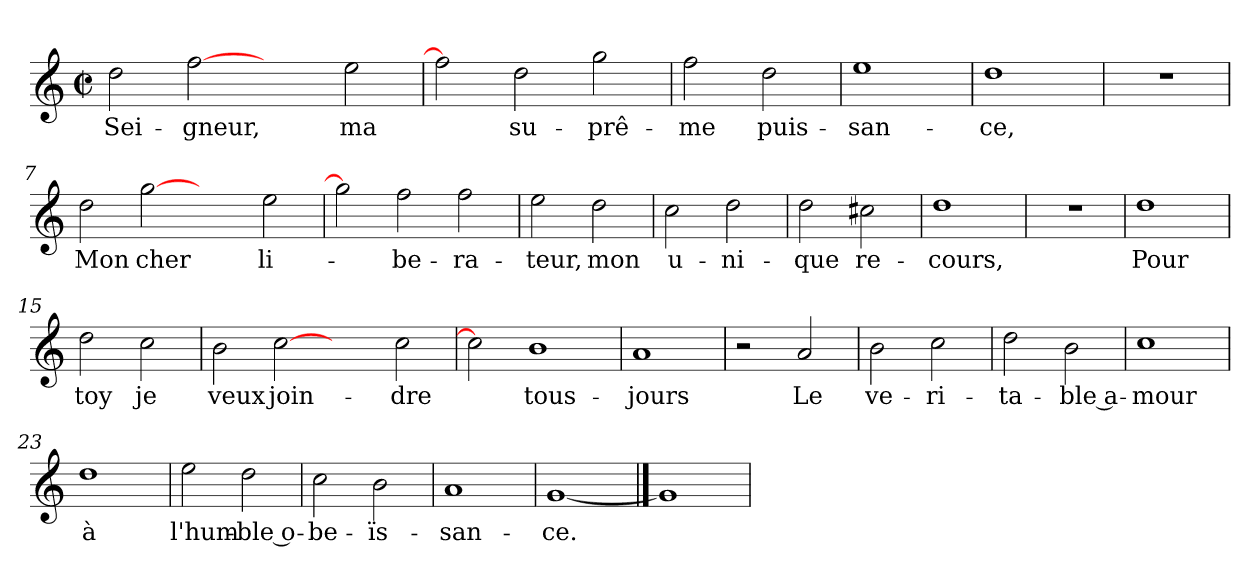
**kern	**text
*part1	*part1
*staff1	*staff1
*clefG2	*
*k[]	*
*C:	*
*M2/2	*
*met(c|)	*
=1	=1
2dd\	Sei-
[2ff	-gneur,
2ryy	.
2ee\	ma
=2	=2
2ff]	.
2dd\	su-
2gg\	-prê-
=3	=3
2ff\	-me
2dd\	puis-
=4	=4
1ee	-san-
=5	=5
1dd	-ce,
=6	=6
1r	.
!!LO:LB:g=z
=7	=7
2dd\	Mon
[2gg	cher
2ryy	.
2ee\	li-
=8	=8
2gg]	.
2ff\	-be-
2ff\	-ra-
=9	=9
2ee\	-teur,
2dd\	mon
=10	=10
2cc\	u-
2dd\	-ni-
=11	=11
2dd\	-que
2cc#X\	re-
=12	=12
1dd	-cours,
=13	=13
1r	.
!!LO:LB:g=z
=14	=14
1dd	Pour
=15	=15
2dd\	toy
2cc\	je
=16	=16
2b\	veux
[2cc	join-
2ryy	.
2cc\	-dre
=17	=17
2cc]	.
1b	tous-
=18	=18
1a	-jours
=19	=19
2r	.
2a/	Le
=20	=20
2b\	ve-
2cc\	-ri-
!!LO:LB:g=z
=21	=21
2dd\	-ta-
2b\	ble a-
=22	=22
1cc	-mour
=23	=23
1dd	à
=24	=24
2ee\	l'hum-
2dd\	ble o-
=25	=25
2cc\	-be-
2b\	-ïs-
=26	=26
1a	-san-
=27	=27
[1g	-ce.
==28	==28
1g]	.
=	=
*-	*-
